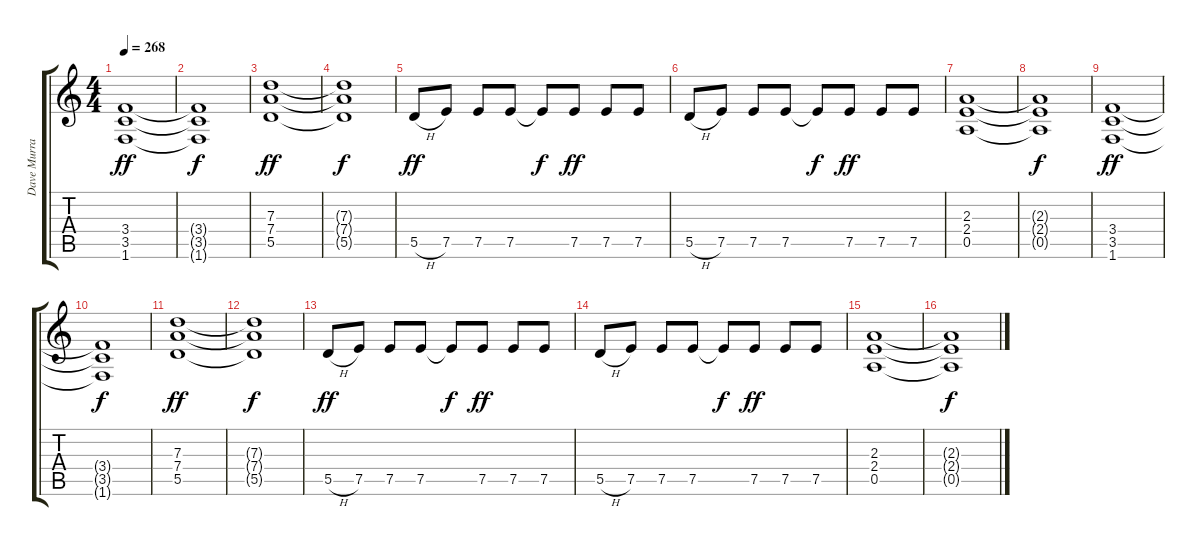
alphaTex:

\track ("Dave Murray" "Dave Murra") {instrument overdrivenguitar}
\staff {score tabs}
\tuning (E4 B3 G3 D3 A2 E2) {hide}
\ts (4 4)
\tempo 268
\clef g2
\ks c
(3.4 3.5 1.6).1{dy ff} |
(3.4{t} 3.5{t} 1.6{t}).1{dy f} |
(7.3 7.4 5.5).1{dy ff} |
(7.3{t} 7.4{t} 5.5{t}).1{dy f} |
5.5{h}.8{dy ff} 7.5.8 7.5.8 7.5.8 7.5{t}.8{dy f} 7.5.8{dy ff} 7.5.8 7.5.8 |
5.5{h}.8 7.5.8 7.5.8 7.5.8 7.5{t}.8{dy f} 7.5.8{dy ff} 7.5.8 7.5.8 |
(2.3 2.4 0.5).1 |
(2.3{t} 2.4{t} 0.5{t}).1{dy f} |
(3.4 3.5 1.6).1{dy ff} |
(3.4{t} 3.5{t} 1.6{t}).1{dy f} |
(7.3 7.4 5.5).1{dy ff} |
(7.3{t} 7.4{t} 5.5{t}).1{dy f} |
5.5{h}.8{dy ff} 7.5.8 7.5.8 7.5.8 7.5{t}.8{dy f} 7.5.8{dy ff} 7.5.8 7.5.8 |
5.5{h}.8 7.5.8 7.5.8 7.5.8 7.5{t}.8{dy f} 7.5.8{dy ff} 7.5.8 7.5.8 |
(2.3 2.4 0.5).1 |
(2.3{t} 2.4{t} 0.5{t}).1{dy f}
